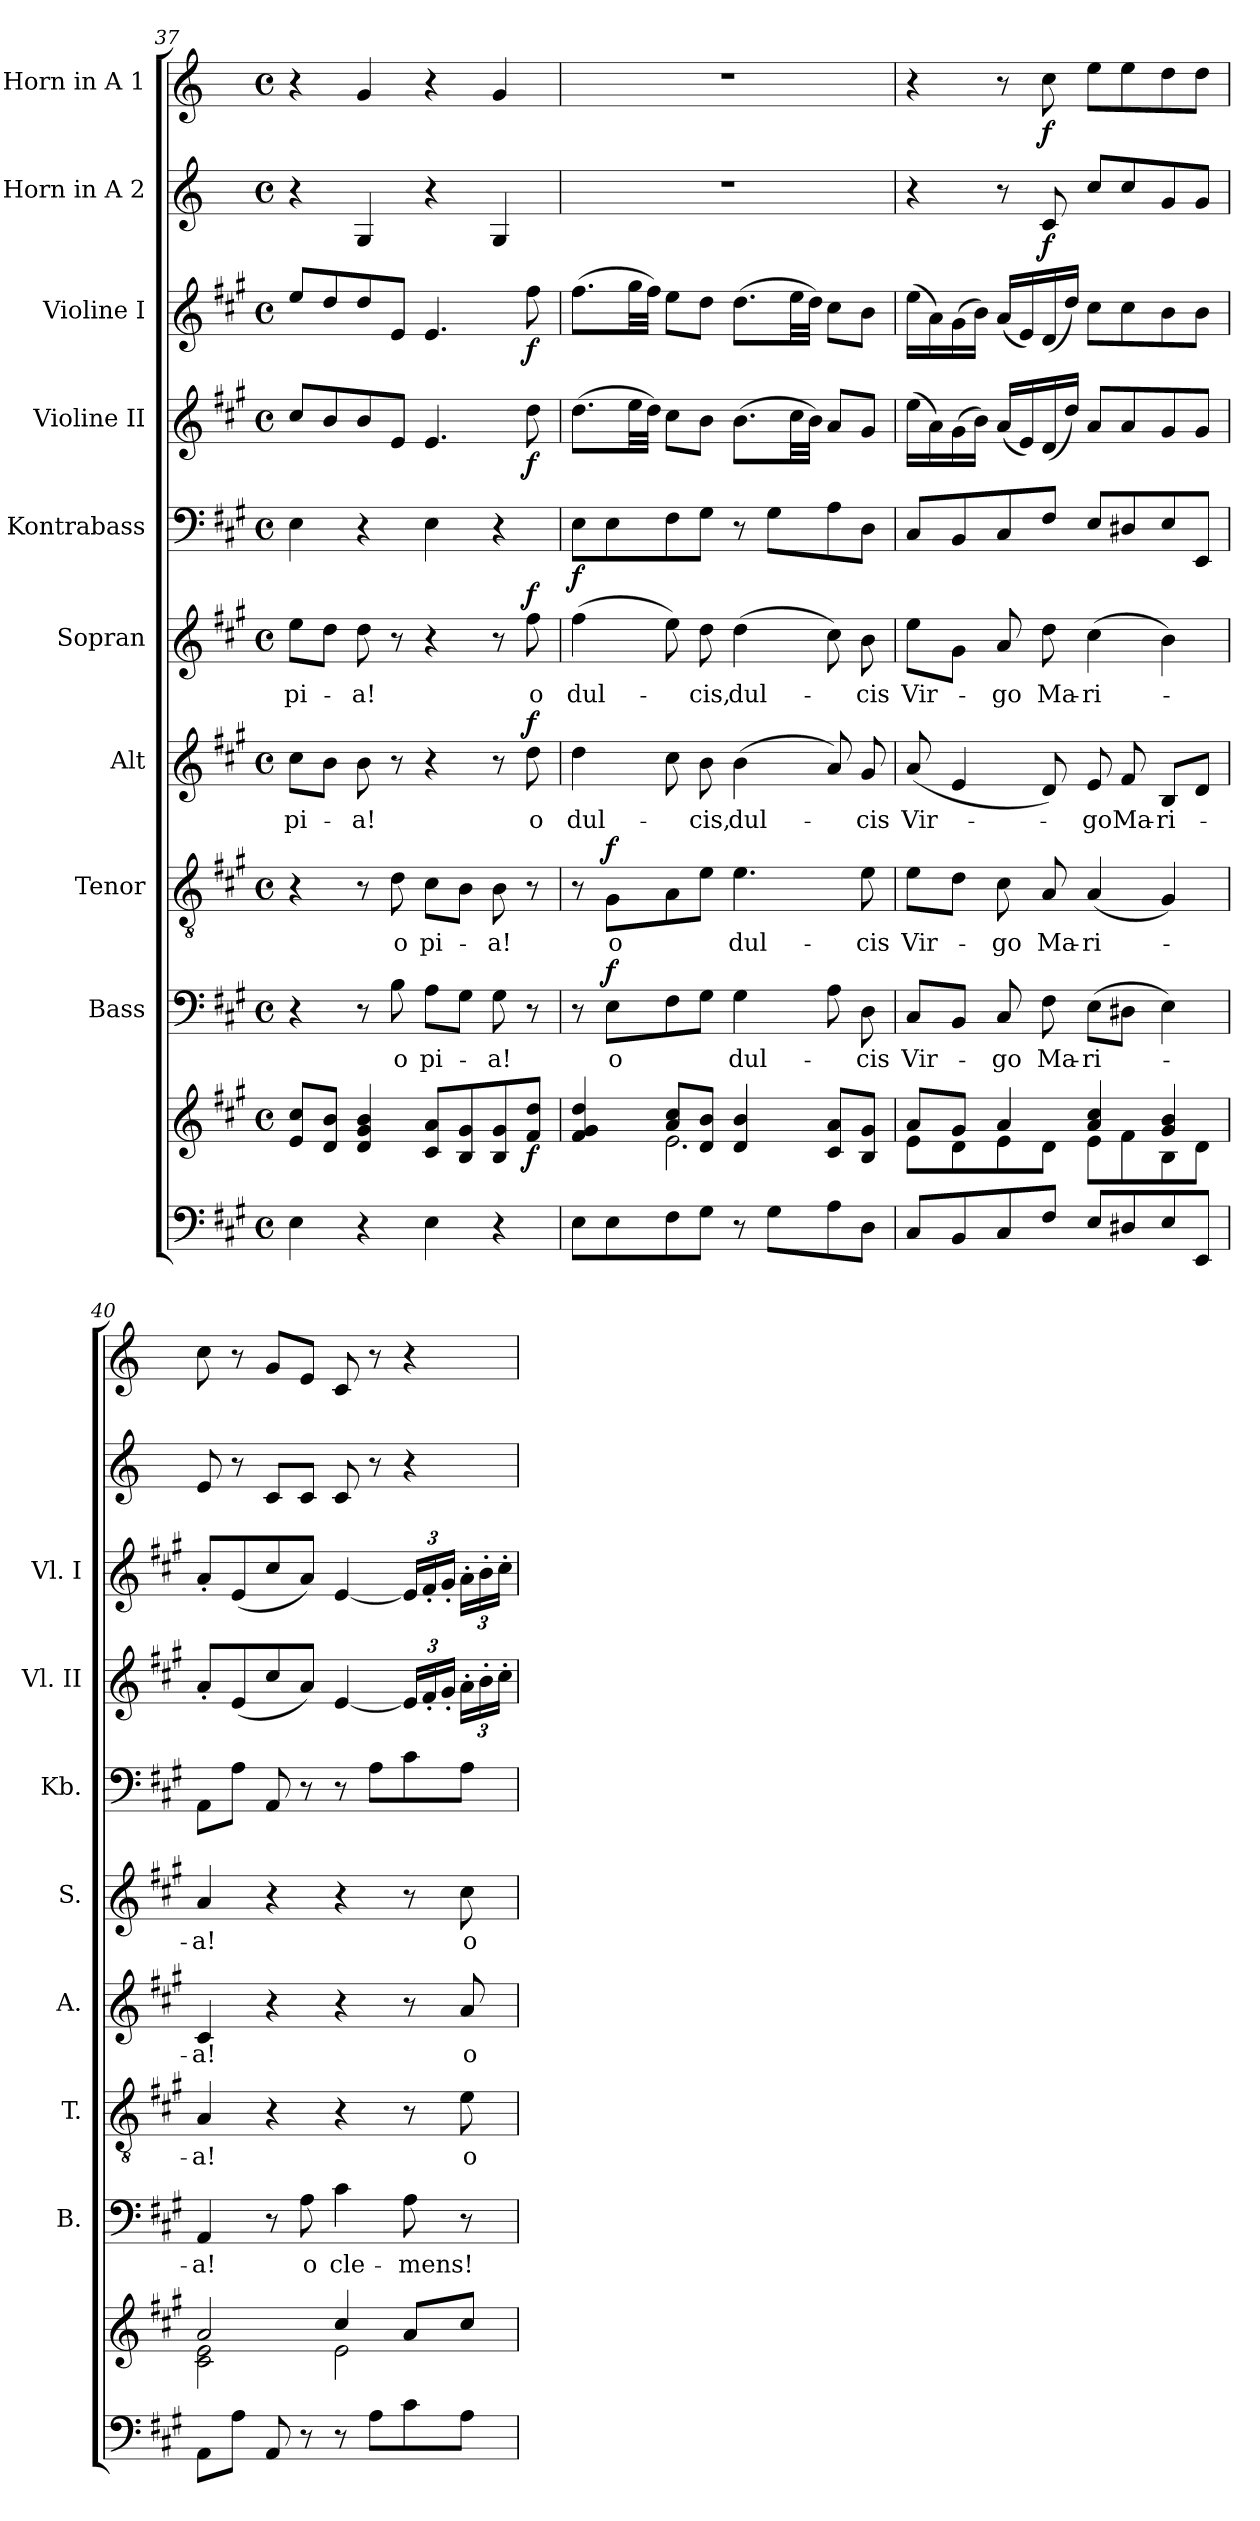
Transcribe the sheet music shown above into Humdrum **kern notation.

**kern	**kern	**dynam	**kern	**text	**dynam	**kern	**text	**dynam	**kern	**text	**dynam	**kern	**text	**dynam	**kern	**dynam	**kern	**dynam	**kern	**dynam	**kern	**dynam	**kern	**dynam
*part10	*part10	*part10	*part9	*part9	*part9	*part8	*part8	*part8	*part7	*part7	*part7	*part6	*part6	*part6	*part5	*part5	*part4	*part4	*part3	*part3	*part2	*part2	*part1	*part1
*staff11	*staff10	*staff10/11	*staff9	*staff9	*staff9	*staff8	*staff8	*staff8	*staff7	*staff7	*staff7	*staff6	*staff6	*staff6	*staff5	*staff5	*staff4	*staff4	*staff3	*staff3	*staff2	*staff2	*staff1	*staff1
*	*	*	*I"Bass	*	*	*I"Tenor	*	*	*I"Alt	*	*	*I"Sopran	*	*	*I"Kontrabass	*	*I"Violine II	*	*I"Violine I	*	*I"Horn in A 2	*	*I"Horn in A 1	*
*	*	*	*I'B.	*	*	*I'T.	*	*	*I'A.	*	*	*I'S.	*	*	*I'Kb.	*	*I'Vl. II	*	*I'Vl. I	*	*	*	*	*
*clefF4	*clefG2	*	*clefF4	*	*	*clefGv2	*	*	*clefG2	*	*	*clefG2	*	*	*clefF4	*	*clefG2	*	*clefG2	*	*clefG2	*	*clefG2	*
*	*	*	*	*	*	*	*	*	*	*	*	*	*	*	*ITrd7c12	*	*	*	*	*	*ITrd2c3	*	*ITrd2c3	*
*k[f#c#g#]	*k[f#c#g#]	*	*k[f#c#g#]	*	*	*k[f#c#g#]	*	*	*k[f#c#g#]	*	*	*k[f#c#g#]	*	*	*k[f#c#g#]	*	*k[f#c#g#]	*	*k[f#c#g#]	*	*k[f#c#g#]	*	*k[f#c#g#]	*
*A:	*A:	*	*A:	*	*	*A:	*	*	*A:	*	*	*A:	*	*	*A:	*	*A:	*	*A:	*	*A:	*	*A:	*
*M4/4	*M4/4	*	*M4/4	*	*	*M4/4	*	*	*M4/4	*	*	*M4/4	*	*	*M4/4	*	*M4/4	*	*M4/4	*	*M4/4	*	*M4/4	*
*met(c)	*met(c)	*	*met(c)	*	*	*met(c)	*	*	*met(c)	*	*	*met(c)	*	*	*met(c)	*	*met(c)	*	*met(c)	*	*met(c)	*	*met(c)	*
=37	=37	=37	=37	=37	=37	=37	=37	=37	=37	=37	=37	=37	=37	=37	=37	=37	=37	=37	=37	=37	=37	=37	=37	=37
!	!	!	!	!	!	!	!	!	!	!LO:LY:b	!	!	!LO:LY:b	!	!	!	!	!	!	!	!	!	!	!
4E\	8e/ 8cc#/L	.	4r	.	.	4r	.	.	8cc#\L	pi-	.	8ee\L	pi-	.	4EE\	.	8cc#/L	.	8ee/L	.	4r	.	4r	.
.	8d/ 8b/J	.	.	.	.	.	.	.	8b\J	.	.	8dd\J	.	.	.	.	8b/	.	8dd/	.	.	.	.	.
!	!	!	!	!	!	!	!	!	!	!LO:LY:b	!	!	!LO:LY:b	!	!	!	!	!	!	!	!	!	!	!
4r	4d/ 4g#/ 4b/	.	8r	.	.	8r	.	.	8b\	-a!	.	8dd\	-a!	.	4r	.	8b/	.	8dd/	.	4E/	.	4e/	.
!	!	!	!	!LO:LY:b	!	!	!LO:LY:b	!	!	!	!	!	!	!	!	!	!	!	!	!	!	!	!	!
.	.	.	8B\	o	.	8d\	o	.	8r	.	.	8r	.	.	.	.	8e/J	.	8e/J	.	.	.	.	.
!	!	!	!	!LO:LY:b	!	!	!LO:LY:b	!	!	!	!	!	!	!	!	!	!	!	!	!	!	!	!	!
4E\	8c#/ 8a/L	.	8A\L	pi-	.	8c#\L	pi-	.	4r	.	.	4r	.	.	4EE\	.	4.e/	.	4.e/	.	4r	.	4r	.
.	8B/ 8g#/	.	8G#\J	.	.	8B\J	.	.	.	.	.	.	.	.	.	.	.	.	.	.	.	.	.	.
!	!	!	!	!LO:LY:b	!	!	!LO:LY:b	!	!	!	!	!	!	!	!	!	!	!	!	!	!	!	!	!
4r	8B/ 8g#/	.	8G#\	-a!	.	8B\	-a!	.	8r	.	.	8r	.	.	4r	.	.	.	.	.	4E/	.	4e/	.
!	!	!LO:DY:b	!	!	!	!	!	!	!	!LO:LY:b	!LO:DY:a	!	!LO:LY:b	!LO:DY:a	!	!	!	!LO:DY:b	!	!LO:DY:b	!	!	!	!
.	8f#/ 8dd/J	f	8r	.	.	8r	.	.	8dd\	o	f	8ff#\	o	f	.	.	8dd\	f	8ff#\	f	.	.	.	.
!!LO:PB:g=z
=38	=38	=38	=38	=38	=38	=38	=38	=38	=38	=38	=38	=38	=38	=38	=38	=38	=38	=38	=38	=38	=38	=38	=38	=38
*	*^	*	*	*	*	*	*	*	*	*	*	*	*	*	*	*	*	*	*	*	*	*	*	*
!	!	!	!	!	!	!	!	!	!	!	!LO:LY:b	!	!	!LO:LY:b	!	!	!LO:DY:b	!	!	!	!	!	!	!	!
8E\L	4f#/ 4g#/ 4dd/	4ryy	.	8r	.	.	8r	.	.	4dd\	dul-	.	(>4ff#\	dul-	.	8EE\L	f	(>8.dd\L	.	(>8.ff#\L	.	1r	.	1r	.
!	!	!	!	!	!LO:LY:b	!LO:DY:a	!	!LO:LY:b	!LO:DY:a	!	!	!	!	!	!	!	!	!	!	!	!	!	!	!	!
8E\	.	.	.	8E\L	o	f	8G#\L	o	f	.	.	.	.	.	.	8EE\	.	.	.	.	.	.	.	.	.
.	.	.	.	.	.	.	.	.	.	.	.	.	.	.	.	.	.	32ee\LL	.	32gg#\LL	.	.	.	.	.
.	.	.	.	.	.	.	.	.	.	.	.	.	.	.	.	.	.	32dd\JJJ)	.	32ff#\JJJ)	.	.	.	.	.
8F#\	8a/ 8cc#/L	2.e\	.	8F#\	.	.	8A\	.	.	8cc#\	.	.	8ee\)	.	.	8FF#\	.	8cc#\L	.	8ee\L	.	.	.	.	.
!	!	!	!	!	!	!	!	!	!	!	!LO:LY:b	!	!	!LO:LY:b	!	!	!	!	!	!	!	!	!	!	!
8G#\J	8d/ 8b/J	.	.	8G#\J	.	.	8e\J	.	.	8b\	-cis,	.	8dd\	-cis,	.	8GG#\J	.	8b\J	.	8dd\J	.	.	.	.	.
!	!	!	!	!	!LO:LY:b	!	!	!LO:LY:b	!	!	!LO:LY:b	!	!	!LO:LY:b	!	!	!	!	!	!	!	!	!	!	!
8r	4d/ 4b/	.	.	4G#\	dul-	.	4.e\	dul-	.	(>4b\	dul-	.	(>4dd\	dul-	.	8r	.	(>8.b\L	.	(>8.dd\L	.	.	.	.	.
8G#\L	.	.	.	.	.	.	.	.	.	.	.	.	.	.	.	8GG#\L	.	.	.	.	.	.	.	.	.
.	.	.	.	.	.	.	.	.	.	.	.	.	.	.	.	.	.	32cc#\LL	.	32ee\LL	.	.	.	.	.
.	.	.	.	.	.	.	.	.	.	.	.	.	.	.	.	.	.	32b\JJJ)	.	32dd\JJJ)	.	.	.	.	.
8A\	8c#/ 8a/L	.	.	8A\	.	.	.	.	.	8a/)	.	.	8cc#\)	.	.	8AA\	.	8a/L	.	8cc#\L	.	.	.	.	.
!	!	!	!	!	!LO:LY:b	!	!	!LO:LY:b	!	!	!LO:LY:b	!	!	!LO:LY:b	!	!	!	!	!	!	!	!	!	!	!
8D\J	8B/ 8g#/J	.	.	8D\	-cis	.	8e\	-cis	.	8g#/	-cis	.	8b\	-cis	.	8DD\J	.	8g#/J	.	8b\J	.	.	.	.	.
=39	=39	=39	=39	=39	=39	=39	=39	=39	=39	=39	=39	=39	=39	=39	=39	=39	=39	=39	=39	=39	=39	=39	=39	=39	=39
!	!	!	!	!	!LO:LY:b	!	!	!LO:LY:b	!	!	!LO:LY:b	!	!	!LO:LY:b	!	!	!	!	!	!	!	!	!	!	!
8C#/L	8a/L	8e\L	.	8C#/L	Vir-	.	8e\L	Vir-	.	(<8a/	Vir-	.	8ee\L	Vir-	.	8CC#/L	.	(>16ee\LL	.	(>16ee\LL	.	4r	.	4r	.
.	.	.	.	.	.	.	.	.	.	.	.	.	.	.	.	.	.	16a\)	.	16a\)	.	.	.	.	.
8BB/	8g#/J	8d\	.	8BB/J	.	.	8d\J	.	.	4e/	.	.	8g#\J	.	.	8BBB/	.	(>16g#\	.	(>16g#\	.	.	.	.	.
.	.	.	.	.	.	.	.	.	.	.	.	.	.	.	.	.	.	16b\JJ)	.	16b\JJ)	.	.	.	.	.
!	!	!	!	!	!LO:LY:b	!	!	!LO:LY:b	!	!	!	!	!	!LO:LY:b	!	!	!	!	!	!	!	!	!	!	!
8C#/	4a/	8e\	.	8C#/	-go	.	8c#\	-go	.	.	.	.	8a/	-go	.	8CC#/	.	(<16a/LL	.	(<16a/LL	.	8r	.	8r	.
.	.	.	.	.	.	.	.	.	.	.	.	.	.	.	.	.	.	16e/)	.	16e/)	.	.	.	.	.
!	!	!	!	!	!LO:LY:b	!	!	!LO:LY:b	!	!	!	!	!	!LO:LY:b	!	!	!	!	!	!	!	!	!LO:DY:b	!	!LO:DY:b
8F#/J	.	8d\J	.	8F#\	Ma-	.	8A/	Ma-	.	8d/)	.	.	8dd\	Ma-	.	8FF#/J	.	(<16d/	.	(<16d/	.	8A/	f	8a\	f
.	.	.	.	.	.	.	.	.	.	.	.	.	.	.	.	.	.	16dd/JJ)	.	16dd/JJ)	.	.	.	.	.
!	!	!	!	!	!LO:LY:b	!	!	!LO:LY:b	!	!	!LO:LY:b	!	!	!LO:LY:b	!	!	!	!	!	!	!	!	!	!	!
8E/L	4a/ 4cc#/	8e\L	.	(>8E\L	-ri-	.	(<4A/	-ri-	.	8e/	-go	.	(>4cc#\	-ri-	.	8EE/L	.	8a/L	.	8cc#\L	.	8a/L	.	8cc#\L	.
!	!	!	!	!	!	!	!	!	!	!	!LO:LY:b	!	!	!	!	!	!	!	!	!	!	!	!	!	!
8D#X/	.	8f#\	.	8D#X\J	.	.	.	.	.	8f#/	Ma-	.	.	.	.	8DD#X/	.	8a/	.	8cc#\	.	8a/	.	8cc#\	.
!	!	!	!	!	!	!	!	!	!	!	!LO:LY:b	!	!	!	!	!	!	!	!	!	!	!	!	!	!
8E/	4g#/ 4b/	8B\	.	4E\)	.	.	4G#/)	.	.	8B/L	-ri-	.	4b\)	.	.	8EE/	.	8g#/	.	8b\	.	8e/	.	8b\	.
8EE/J	.	8d\J	.	.	.	.	.	.	.	8d/J	.	.	.	.	.	8EEE/J	.	8g#/J	.	8b\J	.	8e/J	.	8b\J	.
=40	=40	=40	=40	=40	=40	=40	=40	=40	=40	=40	=40	=40	=40	=40	=40	=40	=40	=40	=40	=40	=40	=40	=40	=40	=40
!	!	!	!	!	!LO:LY:b	!	!	!LO:LY:b	!	!	!LO:LY:b	!	!	!LO:LY:b	!	!	!	!	!	!	!	!	!	!	!
8AA\L	2a/	2c#\ 2e\	.	4AA/	-a!	.	4A/	-a!	.	4c#/	-a!	.	4a/	-a!	.	8AAA\L	.	8a'</L	.	8a'</L	.	8c#/	.	8a\	.
8A\J	.	.	.	.	.	.	.	.	.	.	.	.	.	.	.	8AA\J	.	(<8e/	.	(<8e/	.	8r	.	8r	.
8AA/	.	.	.	8r	.	.	4r	.	.	4r	.	.	4r	.	.	8AAA/	.	8cc#/	.	8cc#/	.	8A/L	.	8e/L	.
!	!	!	!	!	!LO:LY:b	!	!	!	!	!	!	!	!	!	!	!	!	!	!	!	!	!	!	!	!
8r	.	.	.	8A\	o	.	.	.	.	.	.	.	.	.	.	8r	.	8a/J)	.	8a/J)	.	8A/J	.	8c#/J	.
!	!	!	!	!	!LO:LY:b	!	!	!	!	!	!	!	!	!	!	!	!	!	!	!	!	!	!	!	!
8r	4cc#/	2e\	.	4c#\	cle-	.	4r	.	.	4r	.	.	4r	.	.	8r	.	[4e/	.	[4e/	.	8A/	.	8A/	.
8A\L	.	.	.	.	.	.	.	.	.	.	.	.	.	.	.	8AA\L	.	.	.	.	.	8r	.	8r	.
!	!	!	!	!	!LO:LY:b	!	!	!	!	!	!	!	!	!	!	!	!	!	!	!	!	!	!	!	!
8c#\	8a/L	.	.	8A\	-mens!	.	8r	.	.	8r	.	.	8r	.	.	8C#\	.	24e/LL]	.	24e/LL]	.	4r	.	4r	.
.	.	.	.	.	.	.	.	.	.	.	.	.	.	.	.	.	.	24f#'</	.	24f#'</	.	.	.	.	.
.	.	.	.	.	.	.	.	.	.	.	.	.	.	.	.	.	.	24g#'</JJ	.	24g#'</JJ	.	.	.	.	.
!	!	!	!	!	!	!	!	!LO:LY:b	!	!	!LO:LY:b	!	!	!LO:LY:b	!	!	!	!	!	!	!	!	!	!	!
8A\J	8cc#/J	.	.	8r	.	.	8e\	o	.	8a/	o	.	8cc#\	o	.	8AA\J	.	24a'>\LL	.	24a'>\LL	.	.	.	.	.
.	.	.	.	.	.	.	.	.	.	.	.	.	.	.	.	.	.	24b'>\	.	24b'>\	.	.	.	.	.
.	.	.	.	.	.	.	.	.	.	.	.	.	.	.	.	.	.	24cc#'>\JJ	.	24cc#'>\JJ	.	.	.	.	.
*	*v	*v	*	*	*	*	*	*	*	*	*	*	*	*	*	*	*	*	*	*	*	*	*	*	*
=	=	=	=	=	=	=	=	=	=	=	=	=	=	=	=	=	=	=	=	=	=	=	=	=
*-	*-	*-	*-	*-	*-	*-	*-	*-	*-	*-	*-	*-	*-	*-	*-	*-	*-	*-	*-	*-	*-	*-	*-	*-
